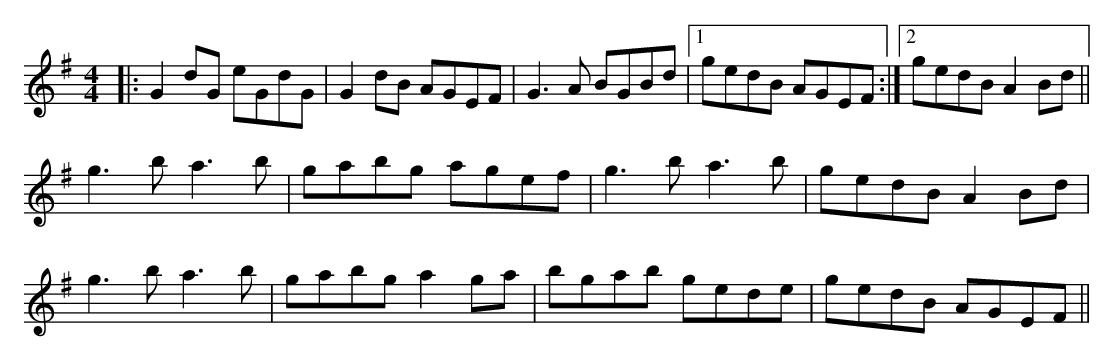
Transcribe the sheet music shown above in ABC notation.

X:1
M:4/4
K:G
|:G2 dG eGdG|G2 dB AGEF|G3 A BGBd|1 gedB AGEF:|2 gedB A2 Bd||
g3 b a3 b|gabg agef|g3 b a3 b|gedB A2 Bd|
g3 b a3 b|gabg a2 ga|bgab gede |gedB AGEF||
